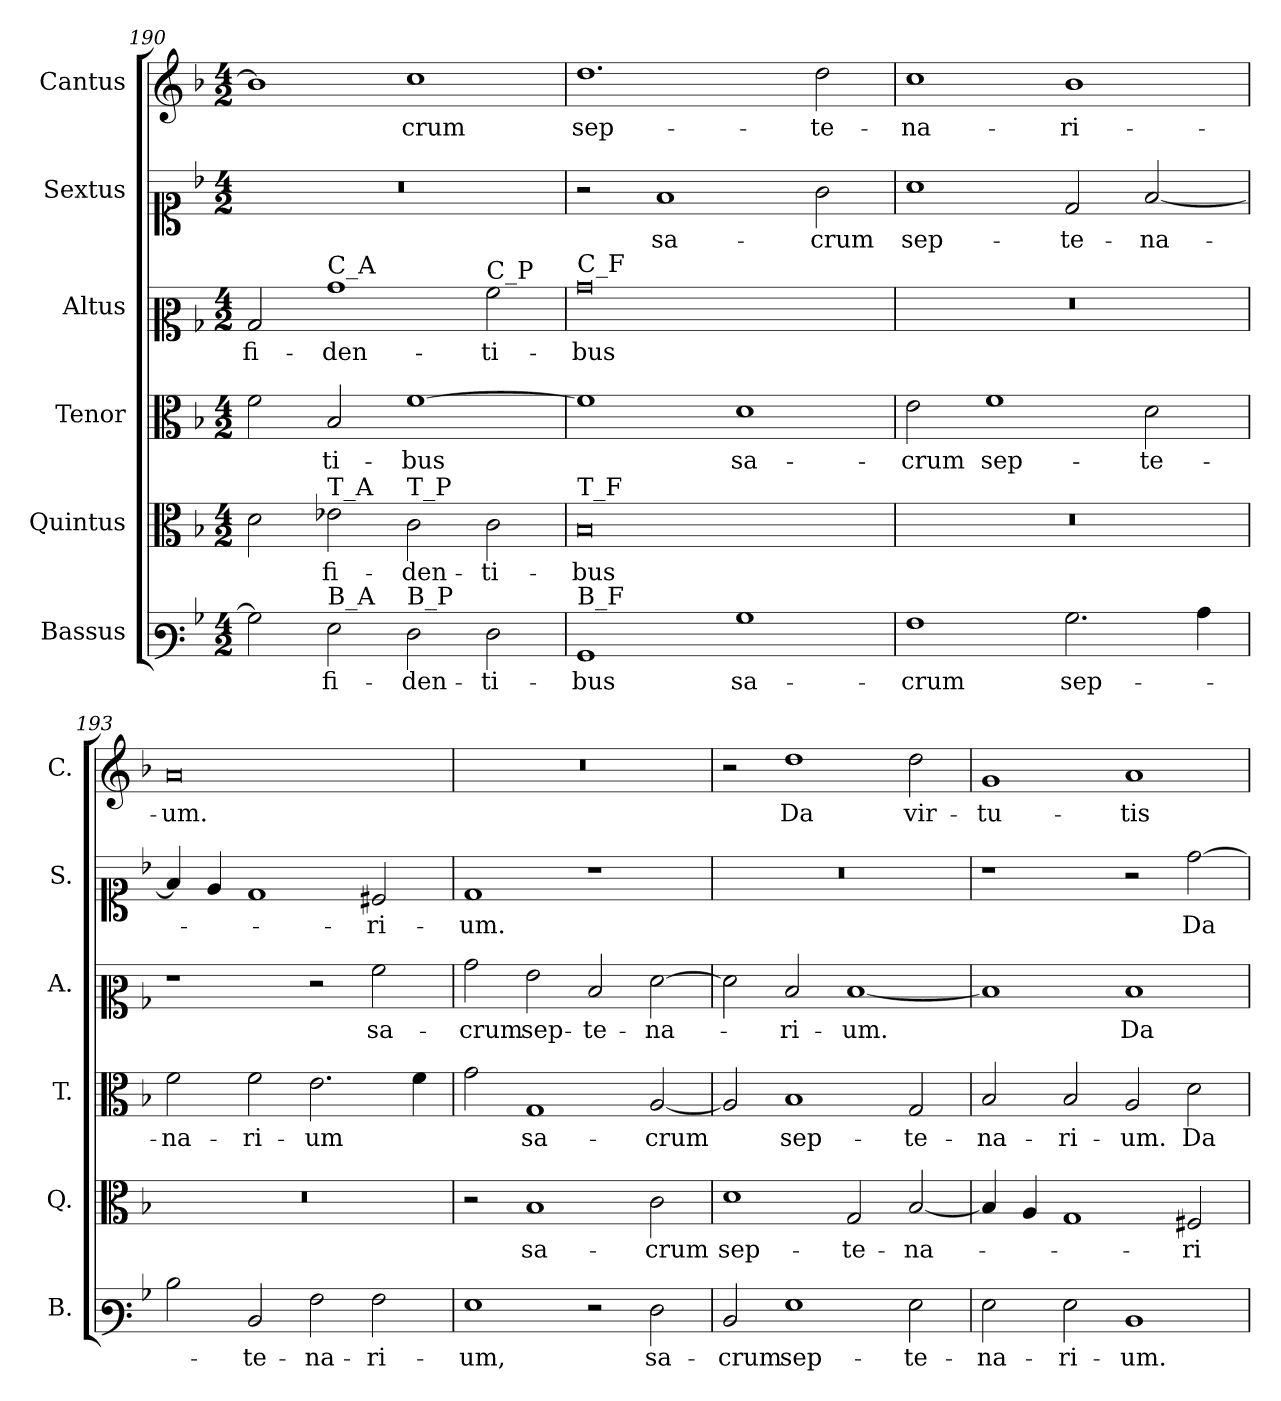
**kern	**text	**kern	**text	**kern	**text	**kern	**text	**kern	**text	**kern	**text
*part6	*part6	*part5	*part5	*part4	*part4	*part3	*part3	*part2	*part2	*part1	*part1
*staff6	*staff6	*staff5	*staff5	*staff4	*staff4	*staff3	*staff3	*staff2	*staff2	*staff1	*staff1
*I"Bassus	*	*I"Quintus	*	*I"Tenor	*	*I"Altus	*	*I"Sextus	*	*I"Cantus	*
*I'B.	*	*I'Q.	*	*I'T.	*	*I'A.	*	*I'S.	*	*I'C.	*
*clefF3	*	*clefC3	*	*clefC3	*	*clefC2	*	*clefC1	*	*clefG2	*
*k[b-]	*	*k[b-]	*	*k[b-]	*	*k[b-]	*	*k[b-]	*	*k[b-]	*
*M4/2	*	*M4/2	*	*M4/2	*	*M4/2	*	*M4/2	*	*M4/2	*
=190	=190	=190	=190	=190	=190	=190	=190	=190	=190	=190	=190
!	!	!	!	!	!	!	!	!LO:N:vis=1	!	!	!
2B-\]	.	2d\	.	2f\	.	2B-/	-fi-	0r	.	1b-]	.
!	!	!	!	!	!	!LO:TX:a:t=C_A	!	!	!	!	!
!	!	!LO:TX:a:t=T_A	!	!	!	!	!	!	!	!	!
!LO:TX:a:t=B_A	!	!	!	!	!	!	!	!	!	!	!
2G\	-fi-	2e-X\	-fi-	2B-/	-ti-	1b-	-den-	.	.	.	.
!	!	!LO:TX:a:t=T_P	!	!	!	!	!	!	!	!	!
!LO:TX:a:t=B_P	!	!	!	!	!	!	!	!	!	!	!
2F\	-den-	2c\	-den-	[1f	-bus	.	.	.	.	1cc	-crum
!	!	!	!	!	!	!LO:TX:a:t=C_P	!	!	!	!	!
2F\	-ti-	2c\	-ti-	.	.	2a\	-ti-	.	.	.	.
=191	=191	=191	=191	=191	=191	=191	=191	=191	=191	=191	=191
!	!	!	!	!	!	!LO:TX:a:t=C_F	!	!	!	!	!
!	!	!LO:TX:a:t=T_F	!	!	!	!	!	!	!	!	!
!LO:TX:a:t=B_F	!	!	!	!	!	!	!	!	!	!	!
1BB-	-bus	0B-	-bus	1f]	.	0b-	-bus	2r	.	1.dd	sep-
.	.	.	.	.	.	.	.	1f	sa-	.	.
1B-	sa-	.	.	1d	sa-	.	.	.	.	.	.
.	.	.	.	.	.	.	.	2g\	-crum	2dd\	-te-
=192	=192	=192	=192	=192	=192	=192	=192	=192	=192	=192	=192
!	!	!LO:N:vis=1	!	!	!	!LO:N:vis=1	!	!	!	!	!
1A	-crum	0r	.	2e\	crum	0r	.	1a	sep-	1cc	-na-
.	.	.	.	1f	sep-	.	.	.	.	.	.
2.B-\	sep-	.	.	.	.	.	.	2d/	-te-	1b-	-ri-
.	.	.	.	2d\	-te-	.	.	[2f/	-na-	.	.
4c\	.	.	.	.	.	.	.	.	.	.	.
=193	=193	=193	=193	=193	=193	=193	=193	=193	=193	=193	=193
!	!	!LO:N:vis=1	!	!	!	!	!	!	!	!	!
2d\	.	0r	.	2f\	-na-	1r	.	4f/]	.	0a	-um.
.	.	.	.	.	.	.	.	4e/	.	.	.
2D/	-te-	.	.	2f\	-ri-	.	.	1d	.	.	.
2A\	-na-	.	.	2.e\	-um	2r	.	.	.	.	.
2A\	-ri-	.	.	.	.	2a\	sa-	2c#X/	-ri-	.	.
.	.	.	.	4f\	.	.	.	.	.	.	.
=194	=194	=194	=194	=194	=194	=194	=194	=194	=194	=194	=194
!	!	!	!	!	!	!	!	!	!	!LO:N:vis=1	!
1G	-um,	2r	.	2g\	.	2b-\	-crum	1d	-um.	0r	.
.	.	1B-	sa-	1G	sa-	2g\	sep-	.	.	.	.
2r	.	.	.	.	.	2d/	-te-	1r	.	.	.
2F\	sa-	2c\	-crum	[2A/	-crum	[2f\	-na-	.	.	.	.
=195	=195	=195	=195	=195	=195	=195	=195	=195	=195	=195	=195
!	!	!	!	!	!	!	!	!LO:N:vis=1	!	!	!
2D/	-crum	1d	sep-	2A/]	.	2f\]	.	0r	.	2r	.
1G	sep-	.	.	1B-	sep-	2d/	-ri-	.	.	1dd	Da
.	.	2G/	-te-	.	.	[1d	-um.	.	.	.	.
2G\	-te-	[2B-/	-na-	2G/	-te-	.	.	.	.	2dd\	vir-
=196	=196	=196	=196	=196	=196	=196	=196	=196	=196	=196	=196
2G\	-na-	4B-/]	.	2B-/	na-	1d]	.	1r	.	1g	-tu-
.	.	4A/	.	.	.	.	.	.	.	.	.
2G\	-ri-	1G	.	2B-/	-ri-	.	.	.	.	.	.
1D	-um.	.	.	2A/	-um.	1d	Da	2r	.	1a	-tis
.	.	2F#X/	ri-	2d\	Da	.	.	[2dd\	Da	.	.
=	=	=	=	=	=	=	=	=	=	=	=
*-	*-	*-	*-	*-	*-	*-	*-	*-	*-	*-	*-
